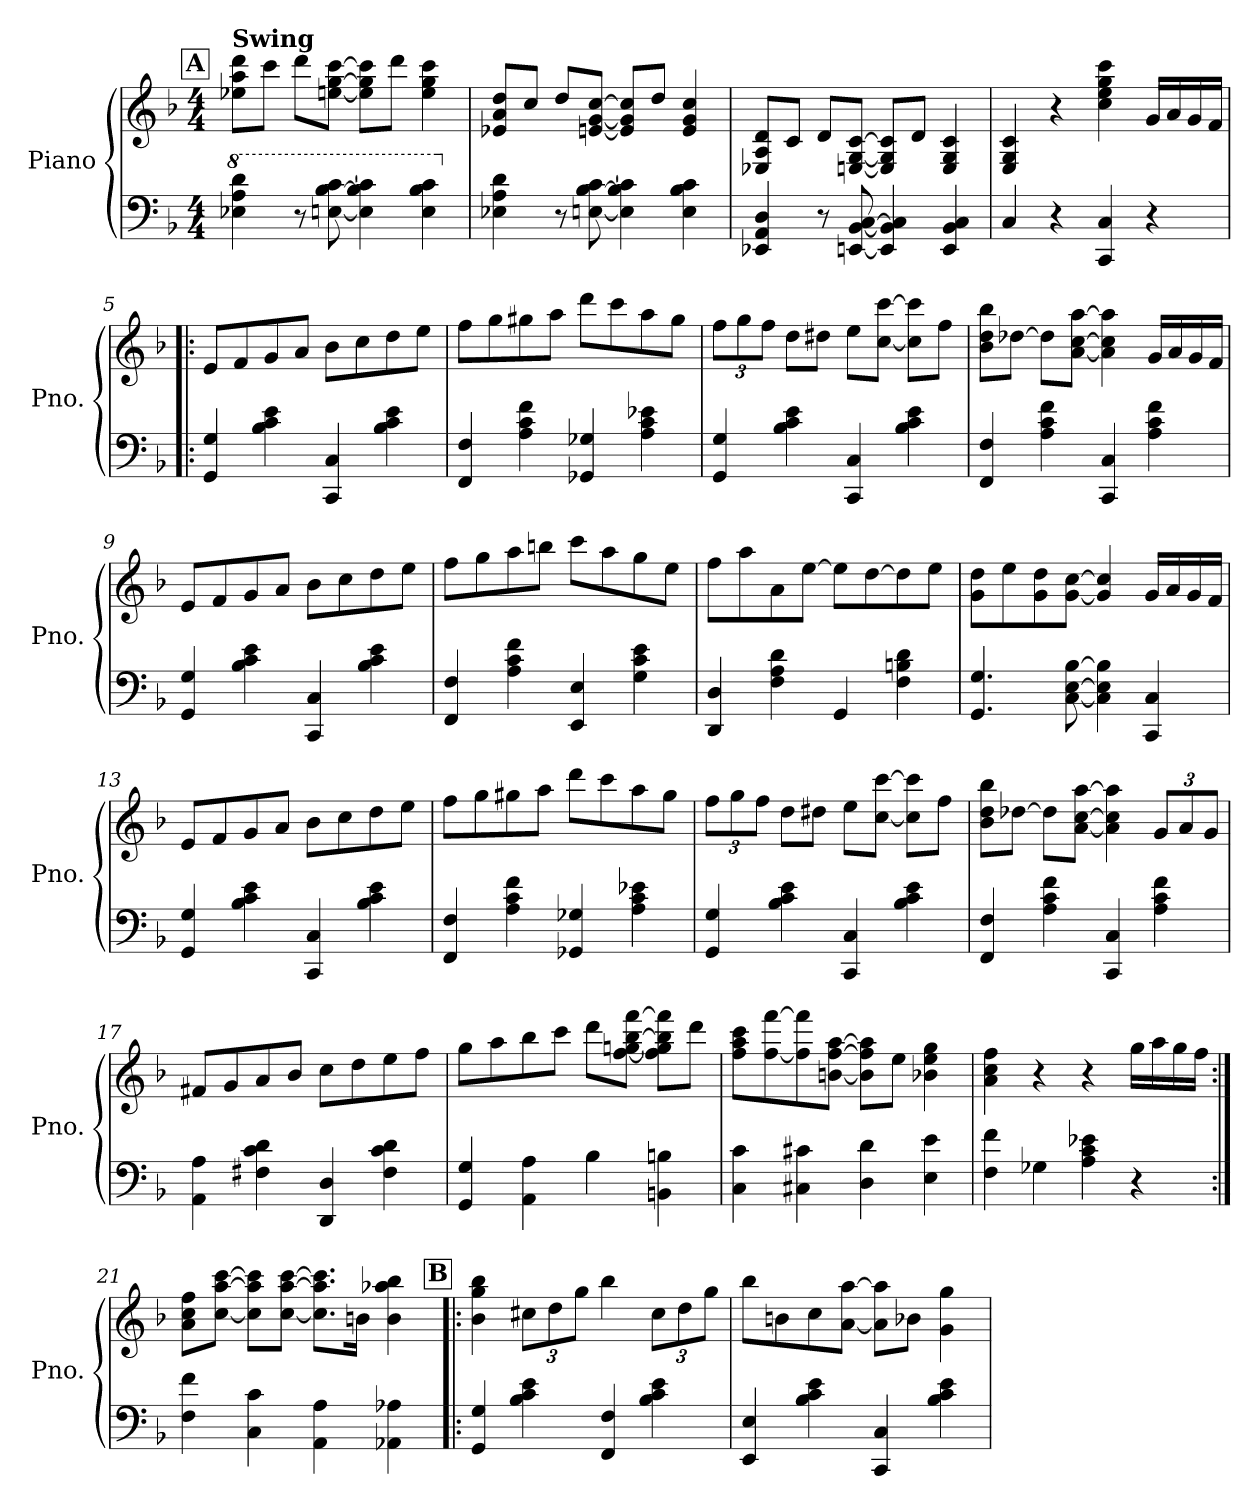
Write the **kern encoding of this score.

**kern	**kern
*part1	*part1
*staff2	*staff1
*I"Piano	*
*I'Pno.	*
*clefF4	*clefG2
*k[b-]	*k[b-]
*M4/4	*M4/4
*MM180	*MM180
*8va	*
!!LO:REH:place=s1:a:B:fs=14:t=A
=1	=1
!	!LO:TX:a:B:t=Swing
4e-X\ 4a\ 4dd\	8ee-X\ 8aa\ 8ddd\L
.	8ccc\J
8r	8ddd\L
[8en\ [8b-\ [8cc\	[8een\ [8gg\ [8ccc\J
4e\] 4b-\] 4cc\]	8ee\] 8gg\] 8ccc\]L
.	8ddd\J
4e\ 4b-\ 4cc\	4ee\ 4gg\ 4ccc\
=2	=2
*X8va	*
4E-X\ 4A\ 4d\	8e-X/ 8a/ 8dd/L
.	8cc/J
8r	8dd/L
[8En\ [8B-\ [8c\	[8en/ [8g/ [8cc/J
4E\] 4B-\] 4c\]	8e/] 8g/] 8cc/]L
.	8dd/J
4E\ 4B-\ 4c\	4e/ 4g/ 4cc/
=3	=3
4EE-X/ 4AA/ 4D/	8E-X/ 8A/ 8d/L
.	8c/J
8r	8d/L
[8EEn/ [8BB-/ [8C/	[8En/ [8G/ [8c/J
4EE/] 4BB-/] 4C/]	8E/] 8G/] 8c/]L
.	8d/J
4EE/ 4BB-/ 4C/	4E/ 4G/ 4c/
=4	=4
4C/	4E/ 4G/ 4c/
4r	4r
4CC/ 4C/	4cc\ 4ee\ 4gg\ 4ccc\
4r	16g/LL
.	16a/
.	16g/
.	16f/JJ
!!LO:LB:g=z
=5!|:	=5!|:
4GG/ 4G/	8e/L
.	8f/
4B-\ 4c\ 4e\	8g/
.	8a/J
4CC/ 4C/	8b-\L
.	8cc\
4B-\ 4c\ 4e\	8dd\
.	8ee\J
=6	=6
4FF/ 4F/	8ff\L
.	8gg\
4A\ 4c\ 4f\	8gg#X\
.	8aa\J
4GG-X/ 4G-X/	8ddd\L
.	8ccc\
4A\ 4c\ 4e-X\	8aa\
.	8gg#\J
=7	=7
*	*Xbrackettup
4GG/ 4G/	12ff\L
.	12gg\
.	12ff\J
4B-\ 4c\ 4e\	8dd\L
.	8dd#X\J
4CC/ 4C/	8ee\L
.	[8cc\ [8ccc\J
4B-\ 4c\ 4e\	8cc\] 8ccc\]L
.	8ff\J
=8	=8
4FF/ 4F/	8b-\ 8dd\ 8bb-\L
.	[8dd-X\J
4A\ 4c\ 4f\	8dd-\L]
.	[8a\ [8cc\ [8aa\J
4CC/ 4C/	4a\] 4cc\] 4aa\]
4A\ 4c\ 4f\	16g/LL
.	16a/
.	16g/
.	16f/JJ
!!LO:LB:g=z
=9	=9
4GG/ 4G/	8e/L
.	8f/
4B-\ 4c\ 4e\	8g/
.	8a/J
4CC/ 4C/	8b-\L
.	8cc\
4B-\ 4c\ 4e\	8dd\
.	8ee\J
=10	=10
4FF/ 4F/	8ff\L
.	8gg\
4A\ 4c\ 4f\	8aa\
.	8bbn\J
4EE/ 4E/	8ccc\L
.	8aa\
4G\ 4c\ 4e\	8gg\
.	8ee\J
=11	=11
4DD/ 4D/	8ff\L
.	8aa\
4F\ 4A\ 4d\	8a\
.	[8ee\J
4GG/	8ee\L]
.	[8dd\
4F\ 4Bn\ 4d\	8dd\]
.	8ee\J
=12	=12
4.GG/ 4.G/	8g\ 8dd\L
.	8ee\
.	8g\ 8dd\
[8C\ [8E\ [8B-\	[8g\ [8cc\J
4C\] 4E\] 4B-\]	4g/] 4cc/]
4CC/ 4C/	16g/LL
.	16a/
.	16g/
.	16f/JJ
!!LO:LB:g=z
=13	=13
4GG/ 4G/	8e/L
.	8f/
4B-\ 4c\ 4e\	8g/
.	8a/J
4CC/ 4C/	8b-\L
.	8cc\
4B-\ 4c\ 4e\	8dd\
.	8ee\J
=14	=14
4FF/ 4F/	8ff\L
.	8gg\
4A\ 4c\ 4f\	8gg#X\
.	8aa\J
4GG-X/ 4G-X/	8ddd\L
.	8ccc\
4A\ 4c\ 4e-X\	8aa\
.	8gg#\J
=15	=15
4GG/ 4G/	12ff\L
.	12gg\
.	12ff\J
4B-\ 4c\ 4e\	8dd\L
.	8dd#X\J
4CC/ 4C/	8ee\L
.	[8cc\ [8ccc\J
4B-\ 4c\ 4e\	8cc\] 8ccc\]L
.	8ff\J
=16	=16
4FF/ 4F/	8b-\ 8dd\ 8bb-\L
.	[8dd-X\J
4A\ 4c\ 4f\	8dd-\L]
.	[8a\ [8cc\ [8aa\J
4CC/ 4C/	4a\] 4cc\] 4aa\]
4A\ 4c\ 4f\	12g/L
.	12a/
.	12g/J
!!LO:LB:g=z
=17	=17
4AA\ 4A\	8f#X/L
.	8g/
4F#X\ 4c\ 4d\	8a/
.	8b-/J
4DD/ 4D/	8cc\L
.	8dd\
4F#\ 4c\ 4d\	8ee\
.	8ff\J
=18	=18
4GG/ 4G/	8gg\L
.	8aa\
4AA\ 4A\	8bb-\
.	8ccc\J
4BB-\yy 4B-\	8ddd\L
.	[8ff\ [8ggn\ [8bb-\ [8fff\J
4BBn\ 4Bn\	8ff\] 8gg\] 8bb-\] 8fff\]L
.	8ddd\J
=19	=19
4C\ 4c\	8ff\ 8aa\ 8ccc\L
.	[8ff\ [8fff\
4C#X\ 4c#X\	8ff\] 8fff\]
.	[8bn\ [8ff\ [8aa\J
4D\ 4d\	8b\] 8ff\] 8aa\]L
.	8ee\J
4E\ 4e\	4b-X\ 4ee\ 4gg\
=20	=20
4F\ 4f\	4a\ 4cc\ 4ff\
4G-X\	4r
4A\ 4c\ 4e-X\	4r
4r	16gg\LL
.	16aa\
.	16gg\
.	16ff\JJ
!!LO:PB:g=z
=21:|!	=21:|!
4F\ 4f\	8a\ 8cc\ 8ff\L
.	[8cc\ [8aa\ [8ccc\J
4C\ 4c\	8cc\] 8aa\] 8ccc\]L
.	[8cc\ [8aa\ [8ccc\J
4AA\ 4A\	8.cc\] 8.aa\] 8.ccc\]L
.	16bn\Jk
4AA-X\ 4A-X\	4b\ 4aa-X\ 4bb-\
!!LO:REH:place=s1:a:B:fs=14:t=B
=22!|:	=22!|:
4GG/ 4G/	4b-\ 4gg\ 4bb-\
4B-\ 4c\ 4e\	12cc#X\L
.	12dd\
.	12gg\J
4FF/ 4F/	4bb-\
4B-\ 4c\ 4e\	12cc#\L
.	12dd\
.	12gg\J
=23	=23
4EE/ 4E/	8bb-\L
.	8bn\
4B-\ 4c\ 4e\	8cc\
.	[8a\ [8aa\J
4CC/ 4C/	8a\] 8aa\]L
.	8b-X\J
4B-\ 4c\ 4e\	4g\ 4gg\
=	=
*-	*-
